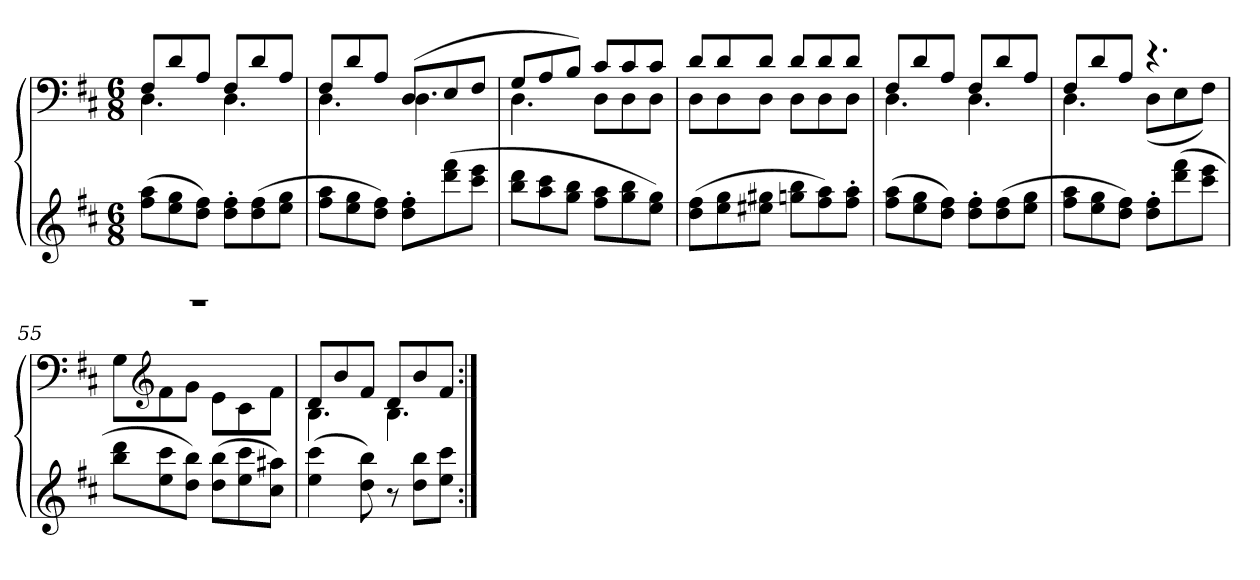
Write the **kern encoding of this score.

**kern	**kern
*part1	*part1
*staff2	*staff1
*clefG2	*clefF4
*k[f#c#]	*k[f#c#]
*D:	*D:
*M6/8	*M6/8
=	=
*	*^
(8ff# 8aaL	8F#L	4.D
8ee 8gg	8d	.
8dd 8ff#J)	8AJ	.
8dd' 8ff#'L	8F#L	4.D
(8dd 8ff#	8d	.
8ee 8ggJ	8AJ	.
=50	=50	=50
8ff# 8aaL	8F#L	4.D
8ee 8gg	8d	.
8dd 8ff#J)	8AJ	.
8dd' 8ff#'L	(8DL	4.D
(8ddd 8fff#	8E	.
8ccc# 8eeeJ	8F#J	.
=51	=51	=51
8bb 8dddL	8GL	4.D
8aa 8ccc#	8A	.
8gg 8bbJ	8BJ)	.
8ff# 8aaL	8c#L	8DL
8gg 8bb	8c#	8D
8ee 8ggJ)	8c#J	8DJ
=52	=52	=52
(8dd 8ff#L	8dL	8DL
8ee 8gg	8d	8D
8ee#X 8gg#XJ	8dJ	8DJ
8ggn 8bbL	8dL	8DL
8ff# 8aa)	8d	8D
8ff#' 8aa'J	8dJ	8DJ
=53	=53	=53
(8ff# 8aaL	8F#L	4.D
8ee 8gg	8d	.
8dd 8ff#J)	8AJ	.
8dd' 8ff#'L	8F#L	4.D
(8dd 8ff#	8d	.
8ee 8ggJ	8AJ	.
=54	=54	=54
8ff# 8aaL	8F#L	4.D
8ee 8gg	8d	.
8dd 8ff#J)	8AJ	.
8dd' 8ff#'L	4.r	(8DL
(8ddd 8fff#	.	8E
8ccc# 8eeeJ	.	8F#J)
=55	=55	=55
8bb 8dddL	2.r	8GL
*	*clefG2	*
8ee 8ccc#	.	8f#
8dd 8bbJ)	.	8gJ
(8dd 8bbL	.	8eL
8ee 8ccc#	.	8c#
8cc# 8aa#XJ)	.	8f#J
=56	=56	=56
(4ee 4ccc#	8dL	4.B
.	8b	.
8dd 8bb)	8f#J	.
8r	8dL	4.B
8dd 8bbL	8b	.
8ee 8ccc#J	8f#J	.
*	*v	*v
=:|!	=:|!
*-	*-
